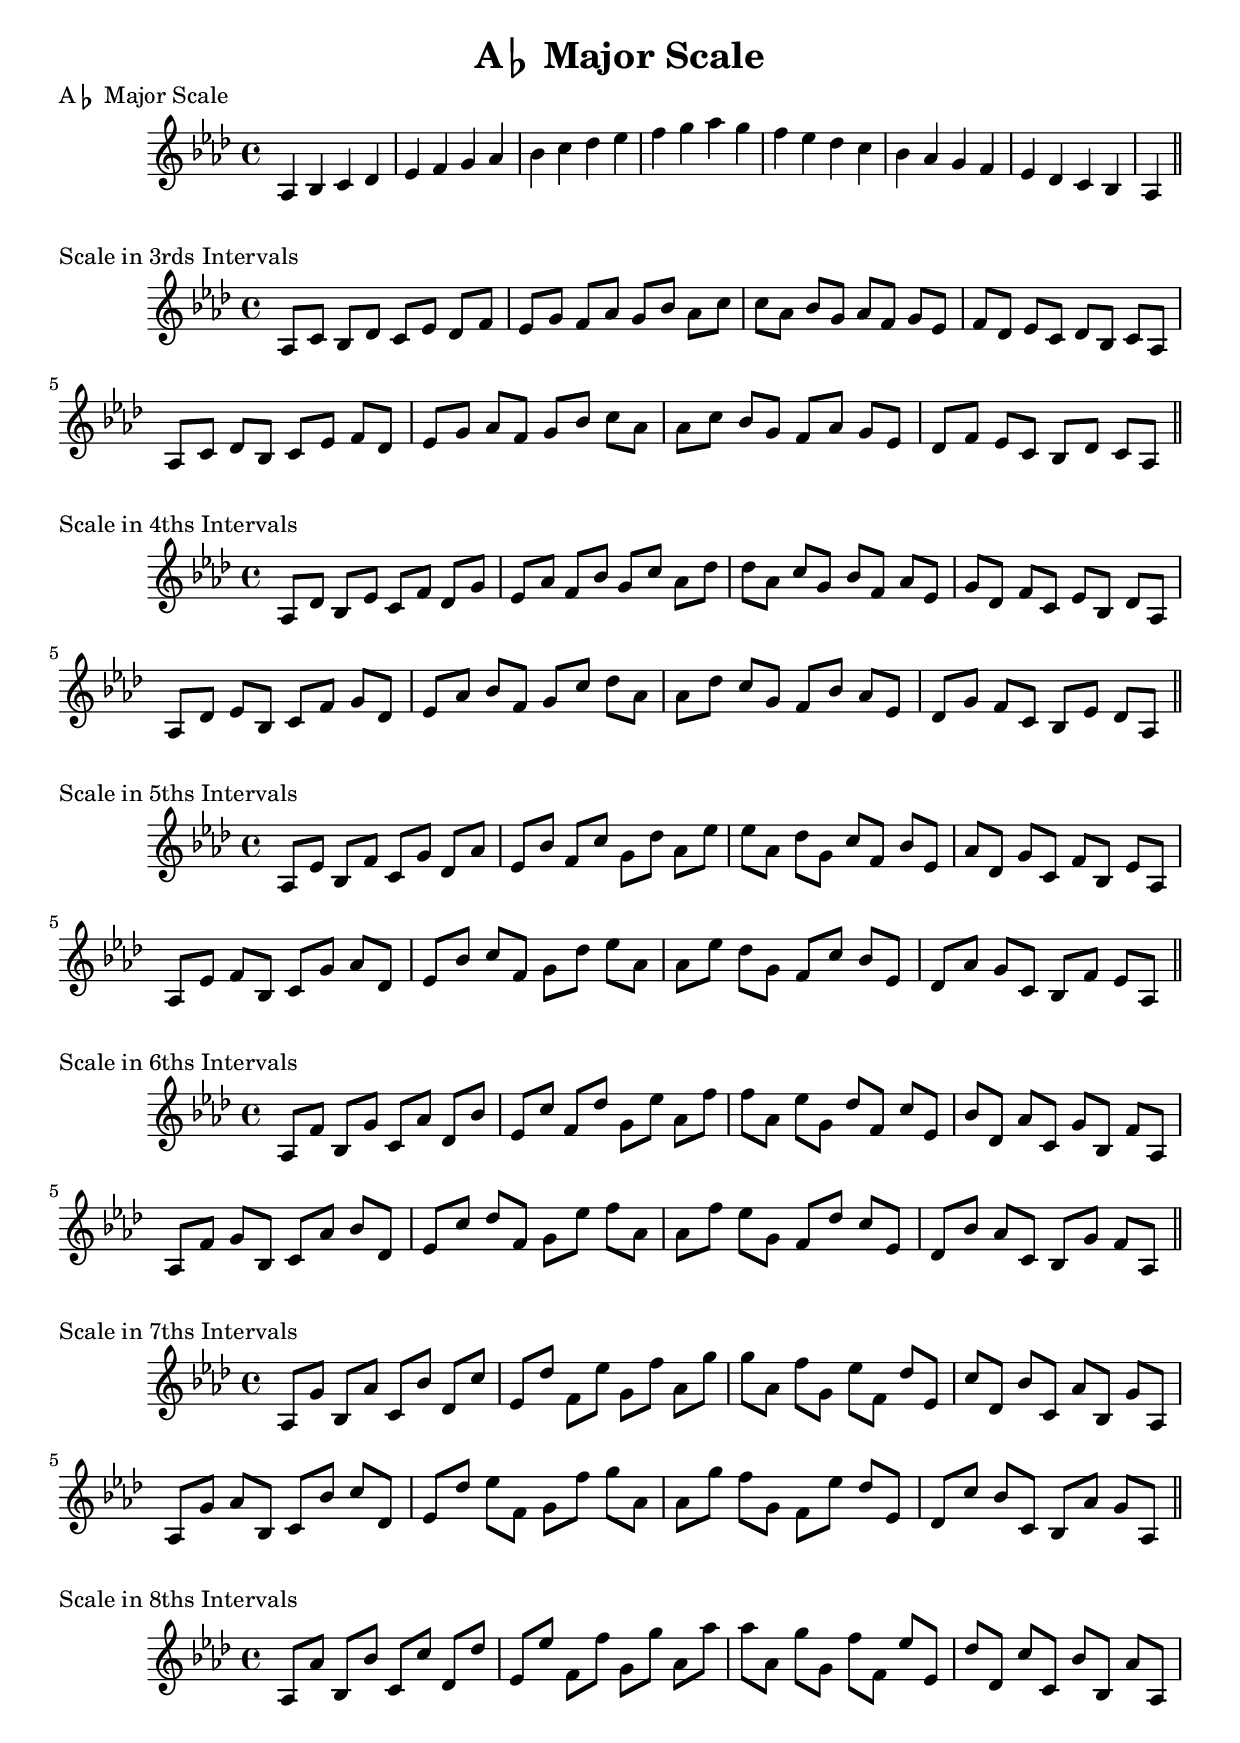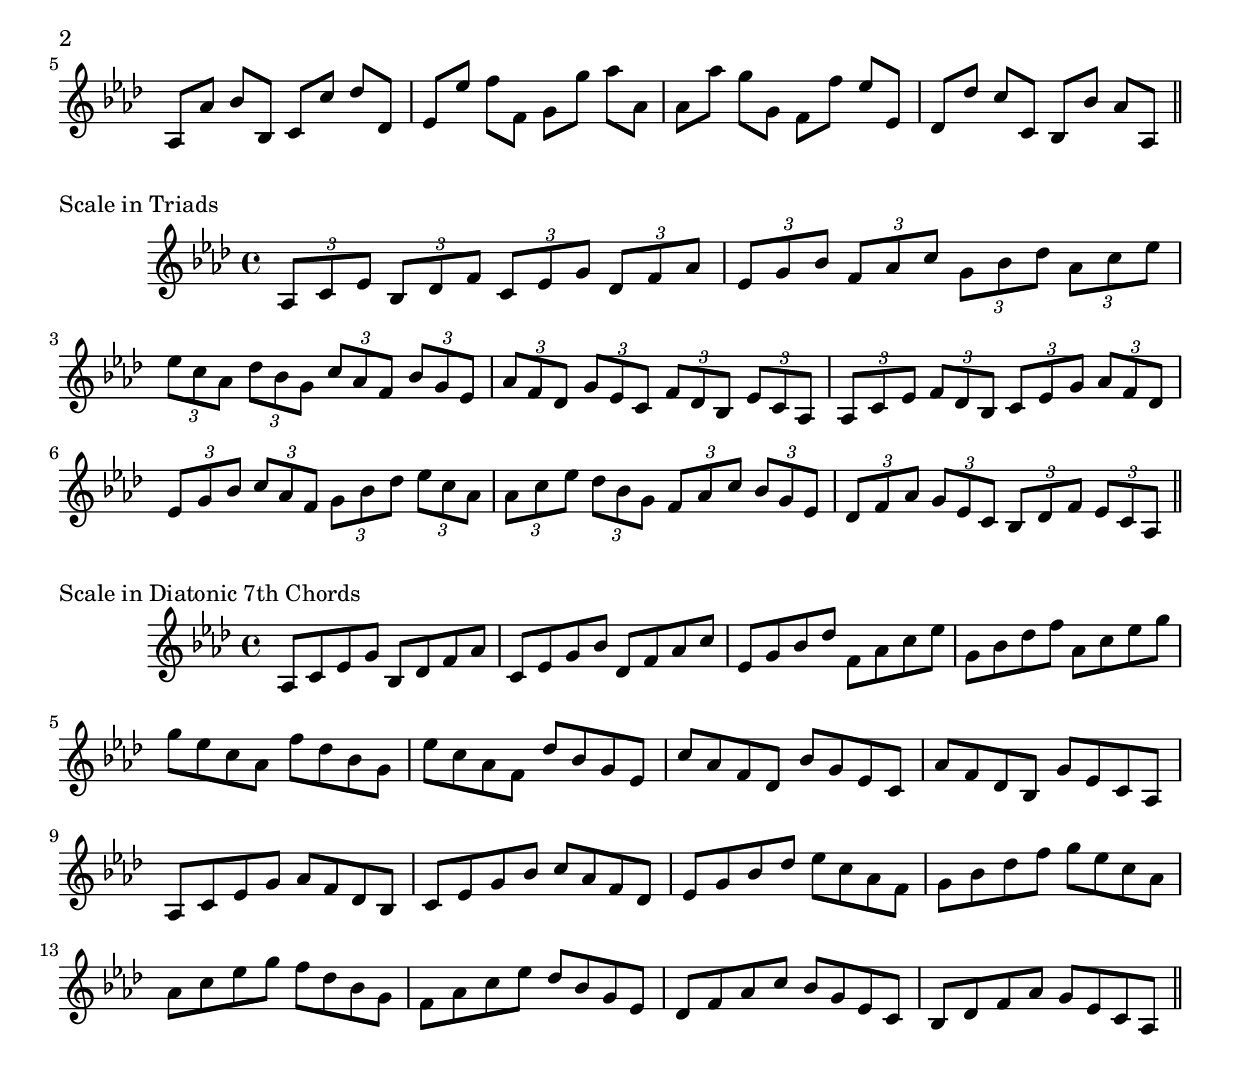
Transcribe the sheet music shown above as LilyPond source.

\version "2.18.2"

\include "scales.ly"

\header{
  title = \markup { "A" \flat " Major Scale" }
}

\score {
  \transpose c aes
  \new Staff \relative c {
    \key c \major
    \CMajorScale
    \bar "||"
  }
  \header{
    piece = \markup { "A" \flat " Major Scale" }
  }
}

\score {
  \transpose c aes
  \new Staff \relative c {
    \key c \major
    \set Timing.beamExceptions = #'()
    \set Timing.baseMoment = #'(ly:make-moment 1/4)
    \set Timing.beatStructure = #'(1 1 1 1)
    \CMajorScaleThirds
    \bar "||"
  }
  \header{
    piece = \markup { "Scale in 3rds Intervals" }
  }
}

\score {
  \transpose c aes
  \new Staff \relative c {
    \key c \major
    \set Timing.beamExceptions = #'()
    \set Timing.baseMoment = #'(ly:make-moment 1/4)
    \set Timing.beatStructure = #'(1 1 1 1)
    \CMajorScaleFourths
    \bar "||"
  }
  \header{
    piece = \markup { "Scale in 4ths Intervals" }
  }
}

\score {
  \transpose c aes
  \new Staff \relative c {
    \key c \major
    \set Timing.beamExceptions = #'()
    \set Timing.baseMoment = #'(ly:make-moment 1/4)
    \set Timing.beatStructure = #'(1 1 1 1)
    \CMajorScaleFifths
    \bar "||"
  }
  \header{
    piece = \markup { "Scale in 5ths Intervals" }
  }
}

\score {
  \transpose c aes
  \new Staff \relative c {
    \key c \major
    \set Timing.beamExceptions = #'()
    \set Timing.baseMoment = #'(ly:make-moment 1/4)
    \set Timing.beatStructure = #'(1 1 1 1)
    \CMajorScaleSixths
    \bar "||"
  }
  \header{
    piece = \markup { "Scale in 6ths Intervals" }
  }
}

\score {
  \transpose c aes
  \new Staff \relative c {
    \key c \major
    \set Timing.beamExceptions = #'()
    \set Timing.baseMoment = #'(ly:make-moment 1/4)
    \set Timing.beatStructure = #'(1 1 1 1)
    \CMajorScaleSevenths
    \bar "||"
  }
  \header{
    piece = \markup { "Scale in 7ths Intervals" }
  }
}

\score {
  \transpose c aes
  \new Staff \relative c {
    \key c \major
    \set Timing.beamExceptions = #'()
    \set Timing.baseMoment = #'(ly:make-moment 1/4)
    \set Timing.beatStructure = #'(1 1 1 1)
    \CMajorScaleEights
    \bar "||"
  }
  \header{
    piece = \markup { "Scale in 8ths Intervals" }
  }
}

\score {
  \transpose c aes
  \new Staff \relative c {
    \key c \major
    \CMajorScaleTriads
    \bar "||"
  }
  \header{
    piece = \markup { "Scale in Triads" }
  }
}

\score {
  \transpose c aes
  \new Staff \relative c {
    \key c \major
    \CMajorScaleChords
    \bar "||"
  }
  \header{
    piece = \markup { "Scale in Diatonic 7th Chords" }
  }
}